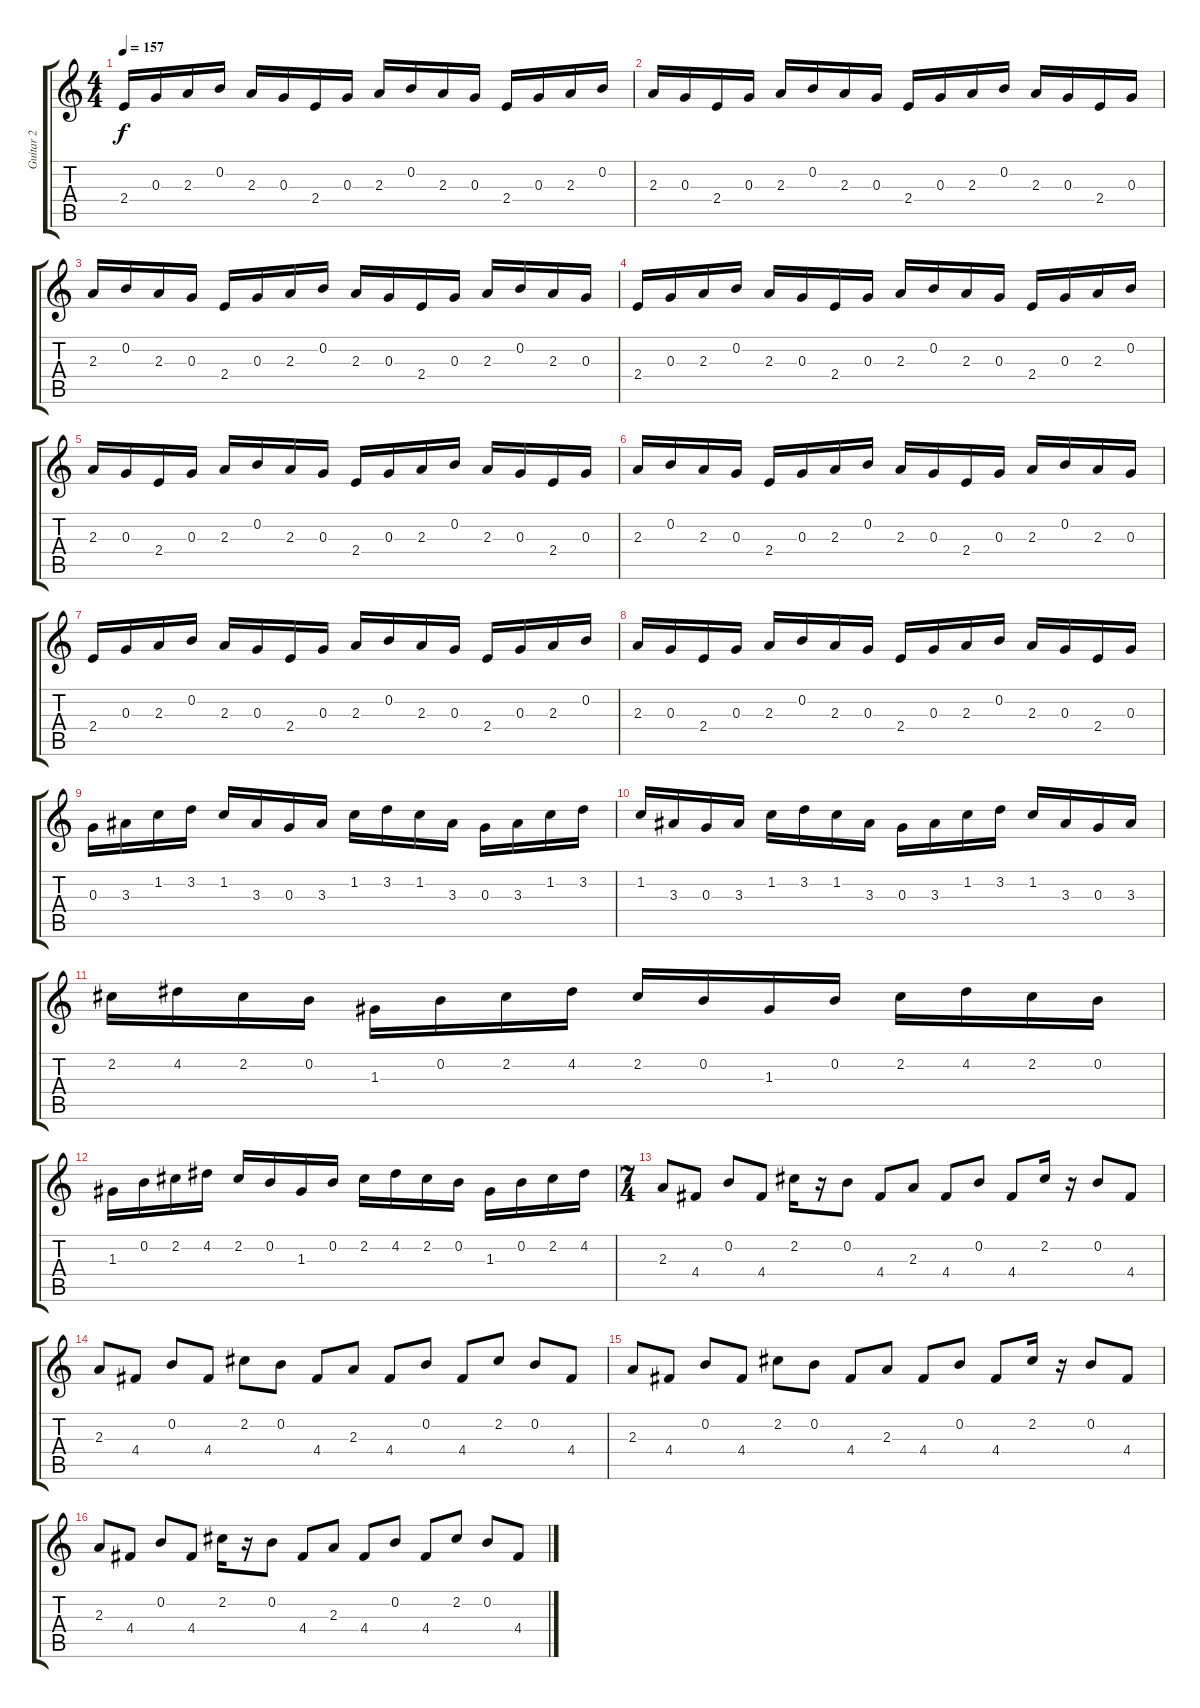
\track ("Guitar 2" "Guitar 2") {instrument electricguitarjazz}
\staff {score tabs}
\tuning (E4 B3 G3 D3 A2 E2) {hide}
\ts (4 4)
\tempo 157
\clef g2
\ks c
2.4.16{dy f} 0.3.16 2.3.16 0.2.16 2.3.16 0.3.16 2.4.16 0.3.16 2.3.16 0.2.16 2.3.16 0.3.16 2.4.16 0.3.16 2.3.16 0.2.16 |
2.3.16 0.3.16 2.4.16 0.3.16 2.3.16 0.2.16 2.3.16 0.3.16 2.4.16 0.3.16 2.3.16 0.2.16 2.3.16 0.3.16 2.4.16 0.3.16 |
2.3.16 0.2.16 2.3.16 0.3.16 2.4.16 0.3.16 2.3.16 0.2.16 2.3.16 0.3.16 2.4.16 0.3.16 2.3.16 0.2.16 2.3.16 0.3.16 |
2.4.16 0.3.16 2.3.16 0.2.16 2.3.16 0.3.16 2.4.16 0.3.16 2.3.16 0.2.16 2.3.16 0.3.16 2.4.16 0.3.16 2.3.16 0.2.16 |
2.3.16 0.3.16 2.4.16 0.3.16 2.3.16 0.2.16 2.3.16 0.3.16 2.4.16 0.3.16 2.3.16 0.2.16 2.3.16 0.3.16 2.4.16 0.3.16 |
2.3.16 0.2.16 2.3.16 0.3.16 2.4.16 0.3.16 2.3.16 0.2.16 2.3.16 0.3.16 2.4.16 0.3.16 2.3.16 0.2.16 2.3.16 0.3.16 |
2.4.16 0.3.16 2.3.16 0.2.16 2.3.16 0.3.16 2.4.16 0.3.16 2.3.16 0.2.16 2.3.16 0.3.16 2.4.16 0.3.16 2.3.16 0.2.16 |
2.3.16 0.3.16 2.4.16 0.3.16 2.3.16 0.2.16 2.3.16 0.3.16 2.4.16 0.3.16 2.3.16 0.2.16 2.3.16 0.3.16 2.4.16 0.3.16 |
0.3.16 3.3.16 1.2.16 3.2.16 1.2.16 3.3.16 0.3.16 3.3.16 1.2.16 3.2.16 1.2.16 3.3.16 0.3.16 3.3.16 1.2.16 3.2.16 |
1.2.16 3.3.16 0.3.16 3.3.16 1.2.16 3.2.16 1.2.16 3.3.16 0.3.16 3.3.16 1.2.16 3.2.16 1.2.16 3.3.16 0.3.16 3.3.16 |
2.2.16 4.2.16 2.2.16 0.2.16 1.3.16 0.2.16 2.2.16 4.2.16 2.2.16 0.2.16 1.3.16 0.2.16 2.2.16 4.2.16 2.2.16 0.2.16 |
1.3.16 0.2.16 2.2.16 4.2.16 2.2.16 0.2.16 1.3.16 0.2.16 2.2.16 4.2.16 2.2.16 0.2.16 1.3.16 0.2.16 2.2.16 4.2.16 |
\ts (7 4)
2.3.8 4.4.8 0.2.8 4.4.8 2.2.16 r.16 0.2.8 4.4.8 2.3.8 4.4.8 0.2.8 4.4.8 2.2.16 r.16 0.2.8 4.4.8 |
2.3.8 4.4.8 0.2.8 4.4.8 2.2.8 0.2.8 4.4.8 2.3.8 4.4.8 0.2.8 4.4.8 2.2.8 0.2.8 4.4.8 |
2.3.8 4.4.8 0.2.8 4.4.8 2.2.8 0.2.8 4.4.8 2.3.8 4.4.8 0.2.8 4.4.8 2.2.16 r.16 0.2.8 4.4.8 |
2.3.8 4.4.8 0.2.8 4.4.8 2.2.16 r.16 0.2.8 4.4.8 2.3.8 4.4.8 0.2.8 4.4.8 2.2.8 0.2.8 4.4.8
